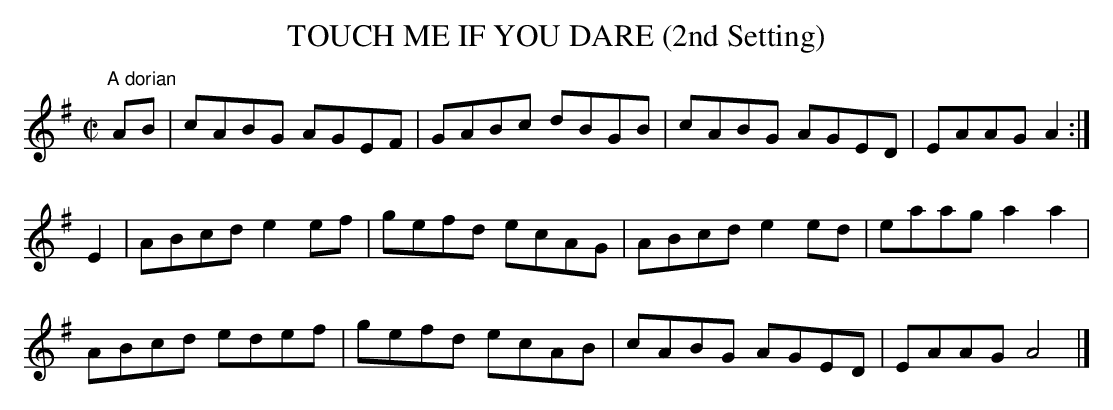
X:1
T:TOUCH ME IF YOU DARE (2nd Setting)
M:C|
L:1/8
K:G
"^A dorian"
AB|cABG AGEF|GABc dBGB|cABG AGED|EAAG A2:|
E2|ABcd e2ef|gefd ecAG|ABcd e2ed|eaag a2a2|
ABcd edef|gefd ecAB|cABG AGED|EAAG A4|]
